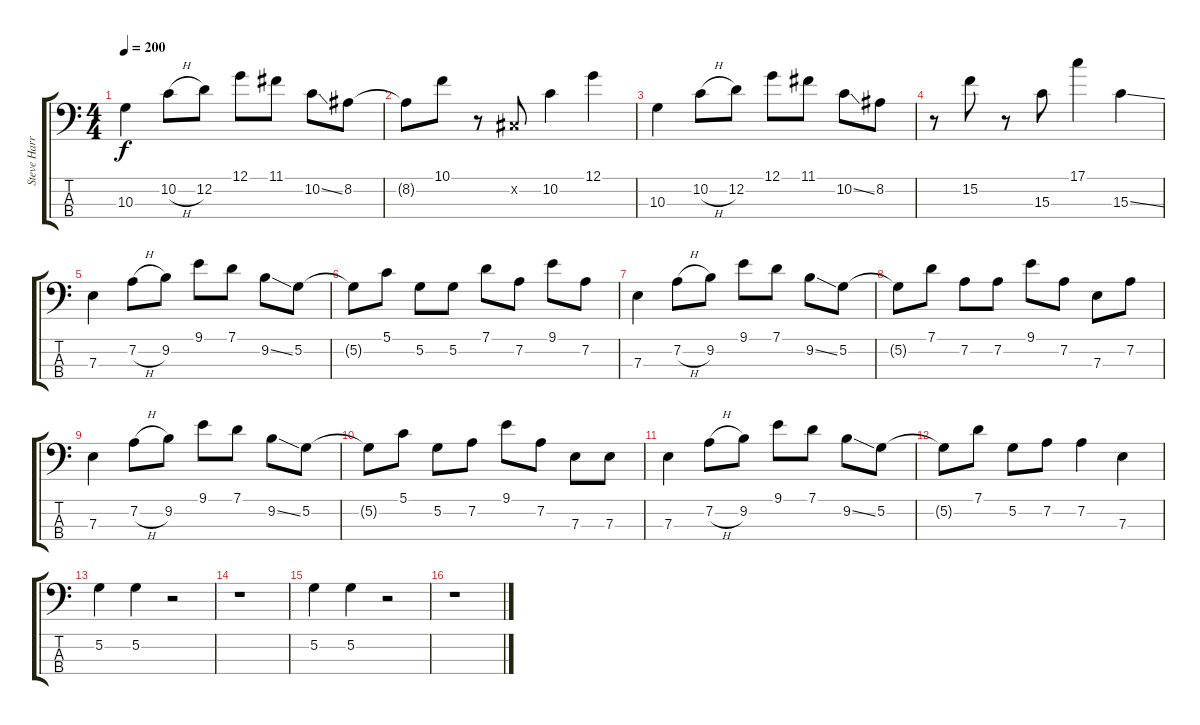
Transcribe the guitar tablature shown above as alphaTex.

\track ("Steve Harris" "Steve Harr") {instrument electricbassfinger}
\staff {score tabs}
\tuning (G2 D2 A1 E1) {hide}
\ts (4 4)
\tempo 200
\clef f4
\ks c
10.3.4{dy f} 10.2{h}.8 12.2.8 12.1.8 11.1.8 10.2{ss}.8 8.2.8 |
8.2{t}.8 10.1.8 r.8 -1.2{x}.8 10.2.4 12.1.4 |
10.3.4 10.2{h}.8 12.2.8 12.1.8 11.1.8 10.2{ss}.8 8.2.8 |
r.8 15.2.8 r.8 15.3.8 17.1.4 15.3{ss}.4 |
7.3.4 7.2{h}.8 9.2.8 9.1.8 7.1.8 9.2{ss}.8 5.2.8 |
5.2{t}.8 5.1.8 5.2.8 5.2.8 7.1.8 7.2.8 9.1.8 7.2.8 |
7.3.4 7.2{h}.8 9.2.8 9.1.8 7.1.8 9.2{ss}.8 5.2.8 |
5.2{t}.8 7.1.8 7.2.8 7.2.8 9.1.8 7.2.8 7.3.8 7.2.8 |
7.3.4 7.2{h}.8 9.2.8 9.1.8 7.1.8 9.2{ss}.8 5.2.8 |
5.2{t}.8 5.1.8 5.2.8 7.2.8 9.1.8 7.2.8 7.3.8 7.3.8 |
7.3.4 7.2{h}.8 9.2.8 9.1.8 7.1.8 9.2{ss}.8 5.2.8 |
5.2{t}.8 7.1.8 5.2.8 7.2.8 7.2.4 7.3.4 |
5.2.4 5.2.4 r.2 |
r.1 |
5.2.4 5.2.4 r.2 |
r.1
